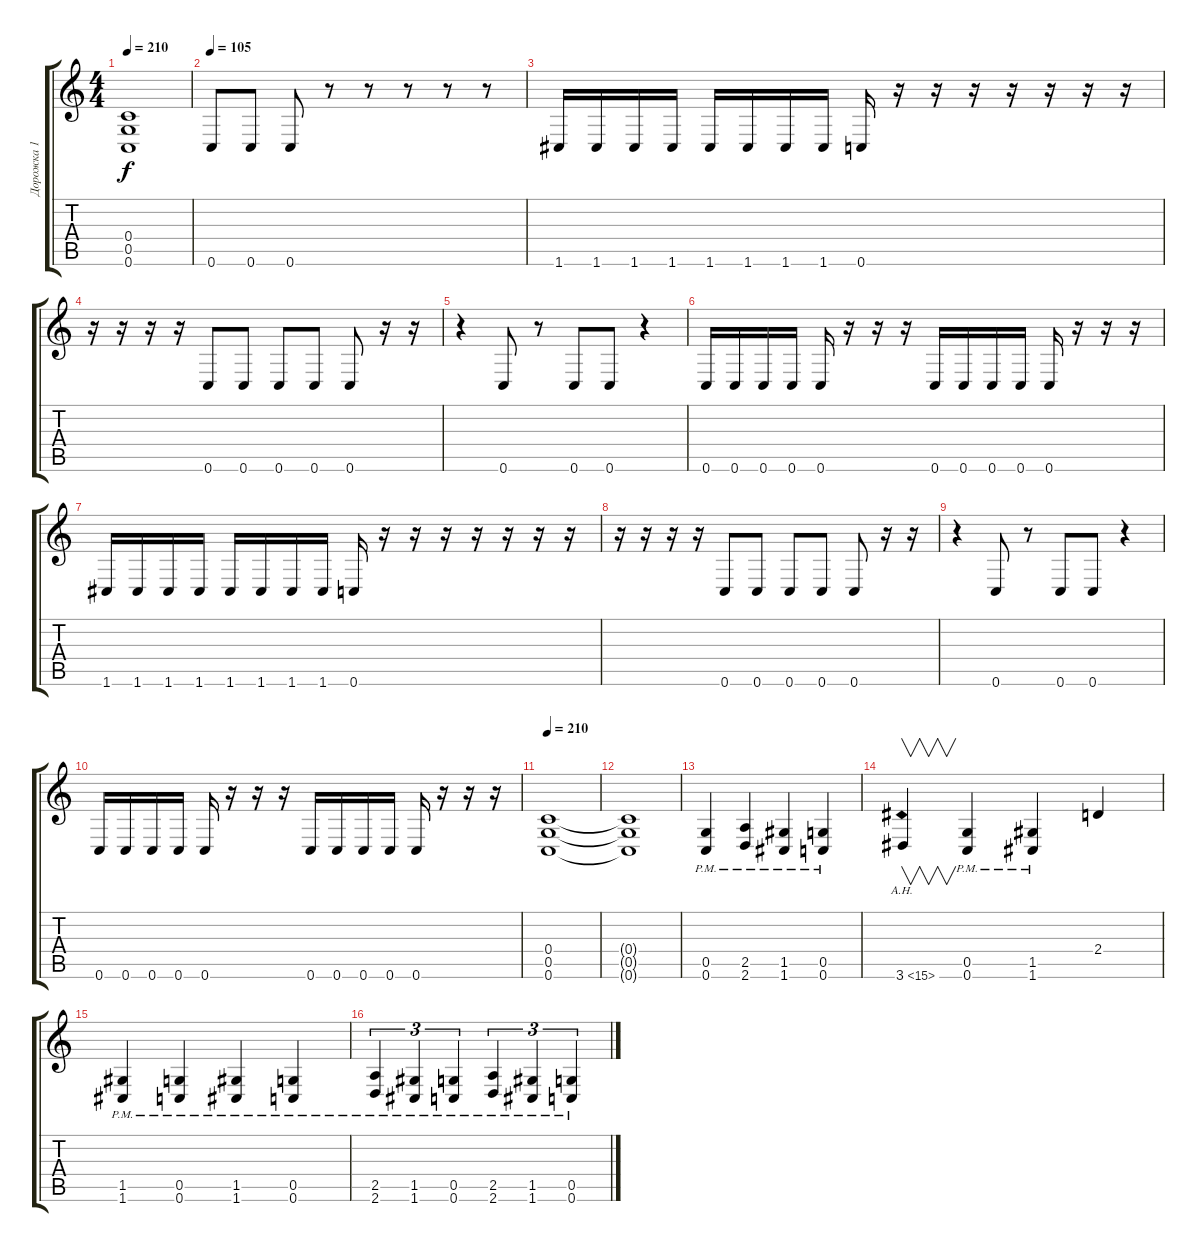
\track ("Дорожка 1" "Дорожка 1") {instrument distortionguitar}
\staff {score tabs}
\tuning (D4 A3 F3 C3 G2 C2) {hide}
\ts (4 4)
\tempo 210
\clef g2
\ks c
(0.4{t} 0.5{t} 0.6{t}).1{dy f} |
\tempo 105
0.6.8 0.6.8 0.6.8 r.8 r.8 r.8 r.8 r.8 |
1.6.16 1.6.16 1.6.16 1.6.16 1.6.16 1.6.16 1.6.16 1.6.16 0.6.16 r.16 r.16 r.16 r.16 r.16 r.16 r.16 |
r.16 r.16 r.16 r.16 0.6.8 0.6.8 0.6.8 0.6.8 0.6.8 r.16 r.16 |
r.4 0.6.8 r.8 0.6.8 0.6.8 r.4 |
0.6.16 0.6.16 0.6.16 0.6.16 0.6.16 r.16 r.16 r.16 0.6.16 0.6.16 0.6.16 0.6.16 0.6.16 r.16 r.16 r.16 |
1.6.16 1.6.16 1.6.16 1.6.16 1.6.16 1.6.16 1.6.16 1.6.16 0.6.16 r.16 r.16 r.16 r.16 r.16 r.16 r.16 |
r.16 r.16 r.16 r.16 0.6.8 0.6.8 0.6.8 0.6.8 0.6.8 r.16 r.16 |
r.4 0.6.8 r.8 0.6.8 0.6.8 r.4 |
0.6.16 0.6.16 0.6.16 0.6.16 0.6.16 r.16 r.16 r.16 0.6.16 0.6.16 0.6.16 0.6.16 0.6.16 r.16 r.16 r.16 |
\tempo 210
(0.4 0.5 0.6).1 |
(0.4{t} 0.5{t} 0.6{t}).1 |
(0.5{pm} 0.6{pm}).4 (2.5{pm} 2.6{pm}).4 (1.5{pm} 1.6{pm}).4 (0.5{pm} 0.6{pm}).4 |
3.6{ah 12}.4{v} (0.5{pm} 0.6{pm}).4 (1.5{pm} 1.6{pm}).4 2.4.4 |
(1.5{pm} 1.6{pm}).4 (0.5{pm} 0.6{pm}).4 (1.5{pm} 1.6{pm}).4 (0.5{pm} 0.6{pm}).4 |
(2.5{pm} 2.6{pm}).4{tu (3 2)} (1.5{pm} 1.6{pm}).4{tu (3 2)} (0.5{pm} 0.6{pm}).4{tu (3 2)} (2.5{pm} 2.6{pm}).4{tu (3 2)} (1.5{pm} 1.6{pm}).4{tu (3 2)} (0.5{pm} 0.6{pm}).4{tu (3 2)}
